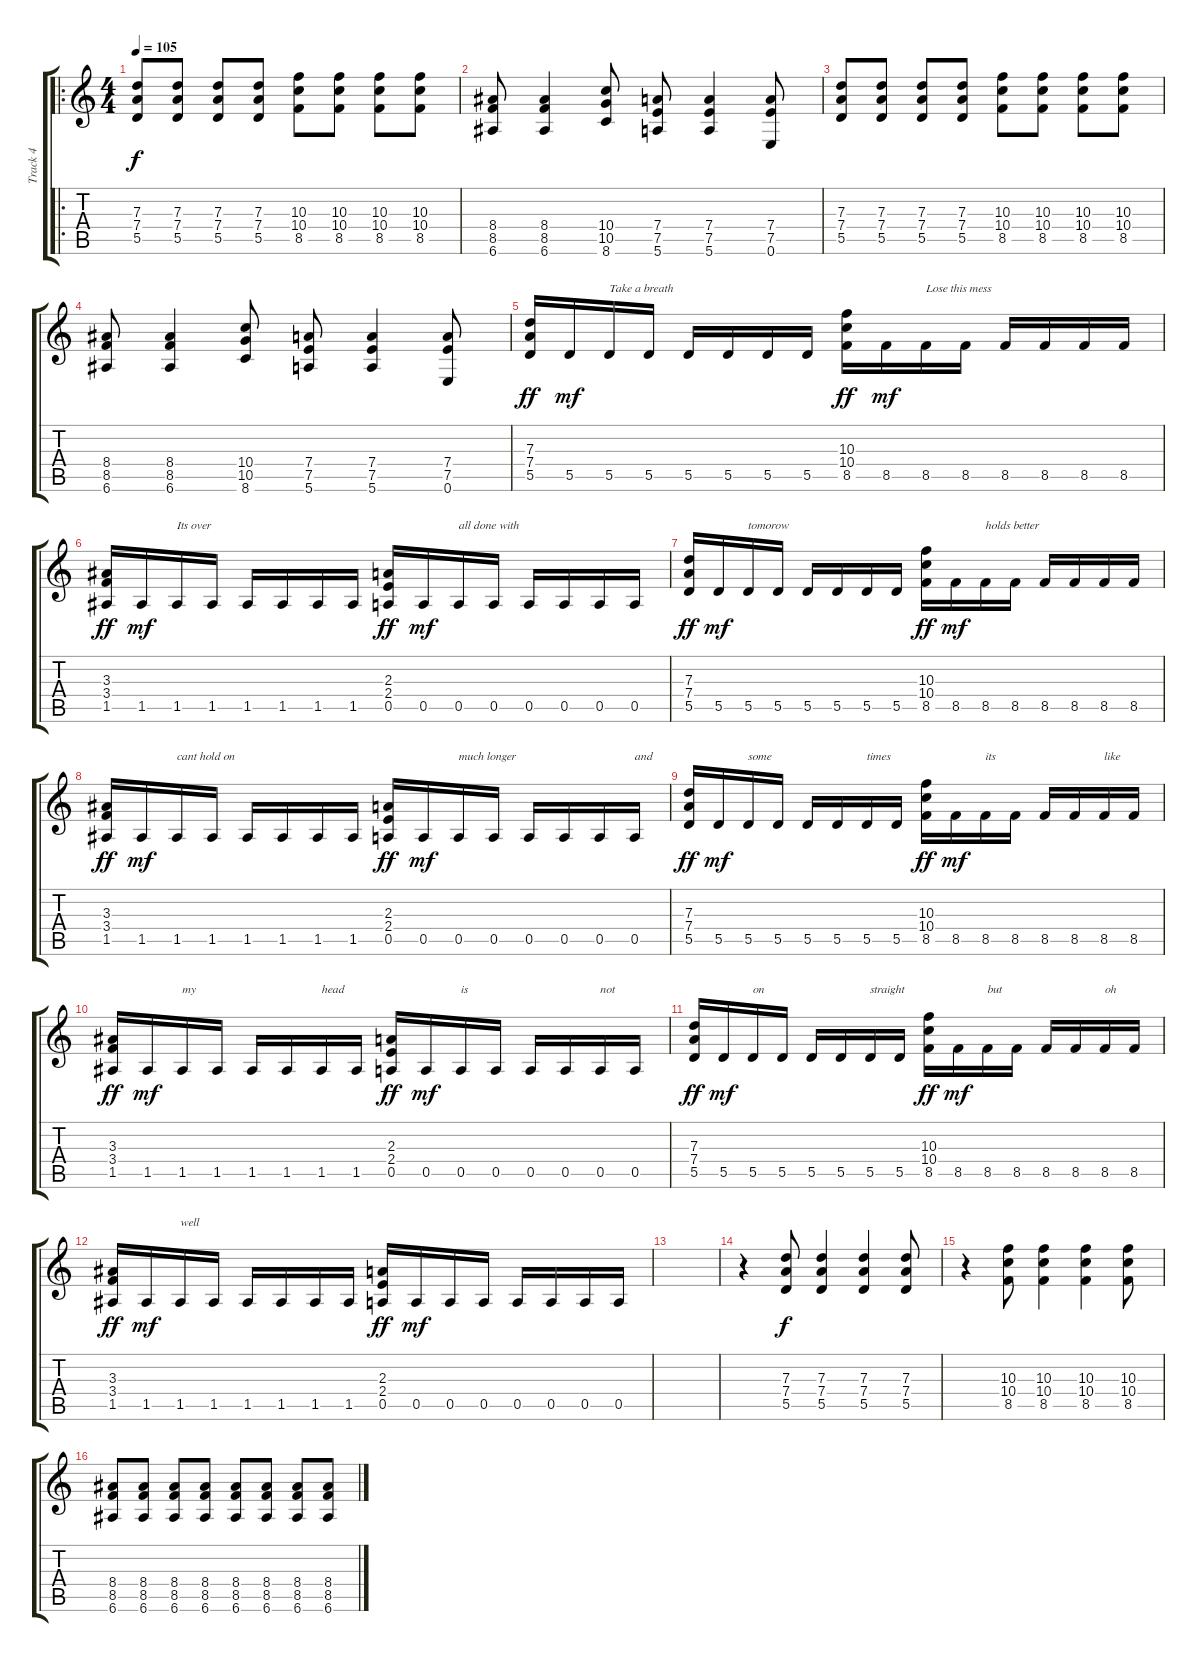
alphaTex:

\track ("Track 4" "Track 4") {instrument distortionguitar}
\staff {score tabs}
\tuning (E4 B3 G3 D3 A2 E2) {hide}
\ro
\ts (4 4)
\tempo 105
\clef g2
\ks c
(7.3 7.4 5.5).8{dy f} (7.3 7.4 5.5).8 (7.3 7.4 5.5).8 (7.3 7.4 5.5).8 (10.3 10.4 8.5).8 (10.3 10.4 8.5).8 (10.3 10.4 8.5).8 (10.3 10.4 8.5).8 |
(8.4 8.5 6.6).8 (8.4 8.5 6.6).4 (10.4 10.5 8.6).8 (7.4 7.5 5.6).8 (7.4 7.5 5.6).4 (7.4 7.5 0.6).8 |
(7.3 7.4 5.5).8 (7.3 7.4 5.5).8 (7.3 7.4 5.5).8 (7.3 7.4 5.5).8 (10.3 10.4 8.5).8 (10.3 10.4 8.5).8 (10.3 10.4 8.5).8 (10.3 10.4 8.5).8 |
(8.4 8.5 6.6).8 (8.4 8.5 6.6).4 (10.4 10.5 8.6).8 (7.4 7.5 5.6).8 (7.4 7.5 5.6).4 (7.4 7.5 0.6).8 |
(7.3 7.4 5.5).16{dy ff} 5.5.16{dy mf} 5.5.16{txt "Take a breath"} 5.5.16 5.5.16 5.5.16 5.5.16 5.5.16 (10.3 10.4 8.5).16{dy ff} 8.5.16{dy mf} 8.5.16{txt "Lose this mess"} 8.5.16 8.5.16 8.5.16 8.5.16 8.5.16 |
(3.3 3.4 1.5).16{dy ff} 1.5.16{dy mf} 1.5.16{txt "Its over"} 1.5.16 1.5.16 1.5.16 1.5.16 1.5.16 (2.3 2.4 0.5).16{dy ff} 0.5.16{dy mf} 0.5.16{txt "all done with"} 0.5.16 0.5.16 0.5.16 0.5.16 0.5.16 |
(7.3 7.4 5.5).16{dy ff} 5.5.16{dy mf} 5.5.16{txt "tomorow"} 5.5.16 5.5.16 5.5.16 5.5.16 5.5.16 (10.3 10.4 8.5).16{dy ff} 8.5.16{dy mf} 8.5.16{txt "holds better"} 8.5.16 8.5.16 8.5.16 8.5.16 8.5.16 |
(3.3 3.4 1.5).16{dy ff} 1.5.16{dy mf} 1.5.16{txt "cant hold on"} 1.5.16 1.5.16 1.5.16 1.5.16 1.5.16 (2.3 2.4 0.5).16{dy ff} 0.5.16{dy mf} 0.5.16{txt "much longer"} 0.5.16 0.5.16 0.5.16 0.5.16 0.5.16{txt "and"} |
(7.3 7.4 5.5).16{dy ff} 5.5.16{dy mf} 5.5.16{txt "some"} 5.5.16 5.5.16 5.5.16 5.5.16{txt "times"} 5.5.16 (10.3 10.4 8.5).16{dy ff} 8.5.16{dy mf} 8.5.16{txt "its"} 8.5.16 8.5.16 8.5.16 8.5.16{txt "like"} 8.5.16 |
(3.3 3.4 1.5).16{dy ff} 1.5.16{dy mf} 1.5.16{txt "my"} 1.5.16 1.5.16 1.5.16 1.5.16{txt "head"} 1.5.16 (2.3 2.4 0.5).16{dy ff} 0.5.16{dy mf} 0.5.16{txt "is"} 0.5.16 0.5.16 0.5.16 0.5.16{txt "not"} 0.5.16 |
(7.3 7.4 5.5).16{dy ff} 5.5.16{dy mf} 5.5.16{txt "on"} 5.5.16 5.5.16 5.5.16 5.5.16{txt "straight"} 5.5.16 (10.3 10.4 8.5).16{dy ff} 8.5.16{dy mf} 8.5.16{txt "but"} 8.5.16 8.5.16 8.5.16 8.5.16{txt "oh"} 8.5.16 |
(3.3 3.4 1.5).16{dy ff} 1.5.16{dy mf} 1.5.16{txt "well"} 1.5.16 1.5.16 1.5.16 1.5.16 1.5.16 (2.3 2.4 0.5).16{dy ff} 0.5.16{dy mf} 0.5.16 0.5.16 0.5.16 0.5.16 0.5.16 0.5.16 |
|
r.4 (7.3 7.4 5.5).8{dy f} (7.3 7.4 5.5).4 (7.3 7.4 5.5).4 (7.3 7.4 5.5).8 |
r.4 (10.3 10.4 8.5).8 (10.3 10.4 8.5).4 (10.3 10.4 8.5).4 (10.3 10.4 8.5).8 |
(8.4 8.5 6.6).8 (8.4 8.5 6.6).8 (8.4 8.5 6.6).8 (8.4 8.5 6.6).8 (8.4 8.5 6.6).8 (8.4 8.5 6.6).8 (8.4 8.5 6.6).8 (8.4 8.5 6.6).8
